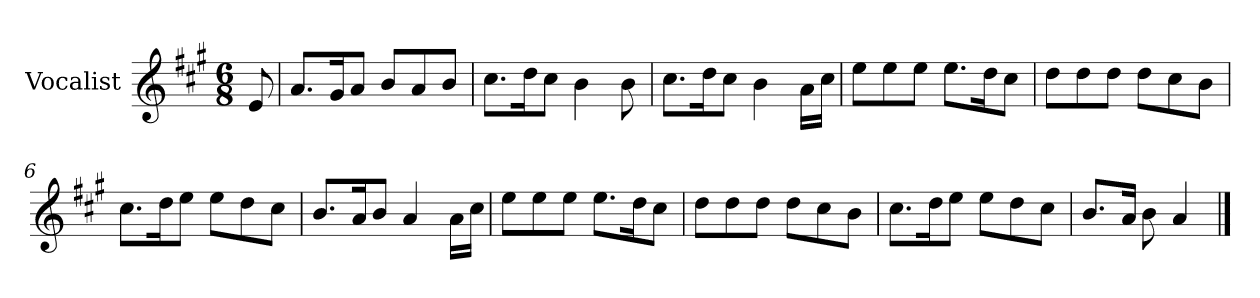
**kern
*part1
*staff1
*I"Vocalist
*k[f#c#g#]
*A:
*M6/8
=
8e
=1
8.aL
16g#K
8aJ
8bL
8a
8bJ
=2
8.cc#L
16ddK
8cc#J
4b
8b
=3
8.cc#L
16ddK
8cc#J
4b
16aLL
16cc#JJ
=4
8eeL
8ee
8eeJ
8.eeL
16ddK
8cc#J
=5
8ddL
8dd
8ddJ
8ddL
8cc#
8bJ
=6
8.cc#L
16ddK
8eeJ
8eeL
8dd
8cc#J
=7
8.bL
16aK
8bJ
4a
16aLL
16cc#JJ
=8
8eeL
8ee
8eeJ
8.eeL
16ddK
8cc#J
=9
8ddL
8dd
8ddJ
8ddL
8cc#
8bJ
=10
8.cc#L
16ddK
8eeJ
8eeL
8dd
8cc#J
=11
8.bL
16aJk
8b
4a
==
*-
